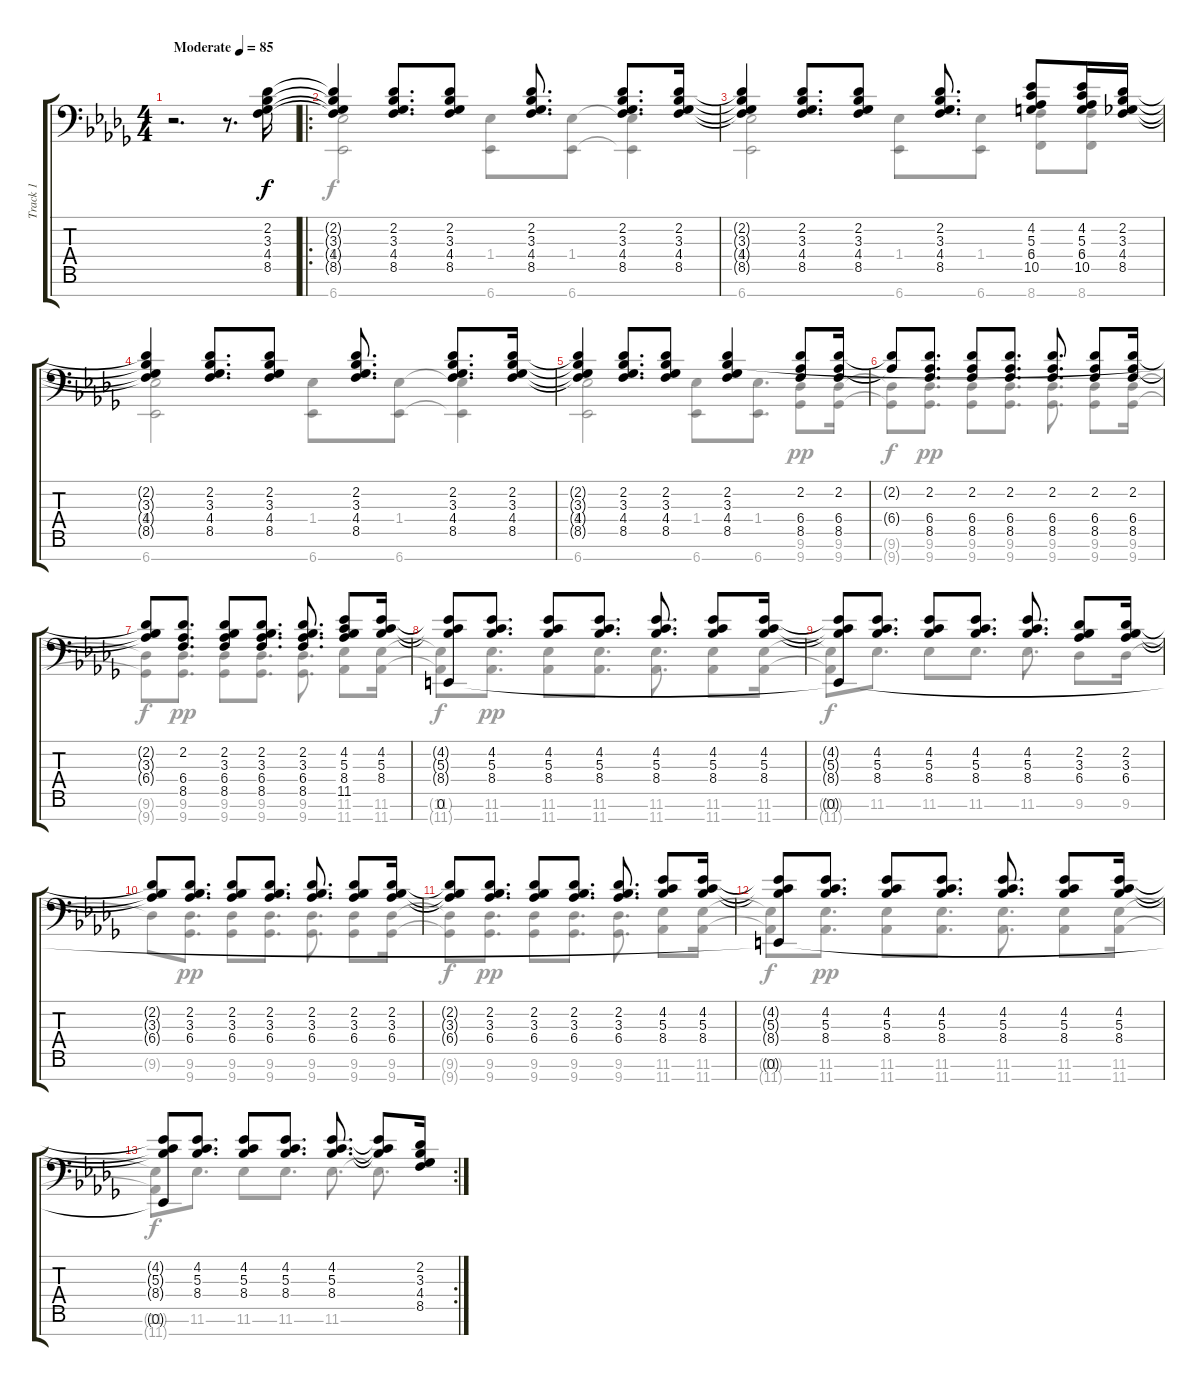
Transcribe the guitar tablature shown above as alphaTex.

\track ("Track 1" "Track 1") {instrument acousticgrandpiano}
\staff {score tabs}
\tuning (E4 B3 G3 D3 A2 E2 A1) {hide}
\voice
\ts (4 4)
\tempo (85 "Moderate")
\clef f4
\ks bbminor
r.2{d dy f instrument acousticgrandpiano} r.8{d} (2.2 3.3 4.4 8.5).16 |
\ro
(2.2{t} 3.3{t} 4.4{t} 8.5{t}).4 (2.2 3.3 4.4 8.5).8{d} (2.2 3.3 4.4 8.5).8 (2.2 3.3 4.4 8.5).8{d} (2.2 3.3 4.4 8.5).8{d} (2.2 3.3 4.4 8.5).16 |
(2.2{t} 3.3{t} 4.4{t} 8.5{t}).4 (2.2 3.3 4.4 8.5).8{d} (2.2 3.3 4.4 8.5).8 (2.2 3.3 4.4 8.5).8{d} (4.2 5.3 6.4 10.5).8 (4.2 5.3 6.4 10.5).16 (2.2 3.3 4.4 8.5).16 |
(2.2{t} 3.3{t} 4.4{t} 8.5{t}).4 (2.2 3.3 4.4 8.5).8{d} (2.2 3.3 4.4 8.5).8 (2.2 3.3 4.4 8.5).8{d} (2.2 3.3 4.4 8.5).8{d} (2.2 3.3 4.4 8.5).16 |
(2.2{t} 3.3{t} 4.4{t} 8.5{t}).4 (2.2 3.3 4.4 8.5).8{d} (2.2 3.3 4.4 8.5).8 (2.2 3.3 4.4 8.5).4 (2.2 6.4 8.5).8 (2.2 6.4 8.5).16 |
(2.2{t} 6.4{t}).8 (2.2 6.4 8.5).8{d} (2.2 6.4 8.5).8 (2.2 6.4 8.5).8{d} (2.2 6.4 8.5).8{d} (2.2 6.4 8.5).8 (2.2 6.4 8.5).16 |
(2.2{t} 3.3{t} 6.4{t}).8 (2.2 6.4 8.5).8{d} (2.2 3.3 6.4 8.5).8 (2.2 3.3 6.4 8.5).8{d} (2.2 3.3 6.4 8.5).8{d} (4.2 5.3 8.4 11.5).8 (4.2 5.3 8.4).16 |
(4.2{t} 5.3{t} 8.4{t} 0.6).8 (4.2 5.3 8.4).8{d} (4.2 5.3 8.4).8 (4.2 5.3 8.4).8{d} (4.2 5.3 8.4).8{d} (4.2 5.3 8.4).8 (4.2 5.3 8.4).16 |
(4.2{t} 5.3{t} 8.4{t} 0.6{t}).8 (4.2 5.3 8.4).8{d} (4.2 5.3 8.4).8 (4.2 5.3 8.4).8{d} (4.2 5.3 8.4).8{d} (2.2 3.3 6.4).8 (2.2 3.3 6.4).16 |
(2.2{t} 3.3{t} 6.4{t}).8 (2.2 3.3 6.4).8{d} (2.2 3.3 6.4).8 (2.2 3.3 6.4).8{d} (2.2 3.3 6.4).8{d} (2.2 3.3 6.4).8 (2.2 3.3 6.4).16 |
(2.2{t} 3.3{t} 6.4{t}).8 (2.2 3.3 6.4).8{d} (2.2 3.3 6.4).8 (2.2 3.3 6.4).8{d} (2.2 3.3 6.4).8{d} (4.2 5.3 8.4).8 (4.2 5.3 8.4).16 |
(4.2{t} 5.3{t} 8.4{t} 0.6{t}).8 (4.2 5.3 8.4).8{d} (4.2 5.3 8.4).8 (4.2 5.3 8.4).8{d} (4.2 5.3 8.4).8{d} (4.2 5.3 8.4).8 (4.2 5.3 8.4).16 |
\rc 2
(4.2{t} 5.3{t} 8.4{t} 0.6{t}).8 (4.2 5.3 8.4).8{d} (4.2 5.3 8.4).8 (4.2 5.3 8.4).8{d} (4.2 5.3 8.4).8{d} (4.2{t} 5.3{t} 8.4{t}).8 (2.2 3.3 4.4 8.5).16 |
\voice
\clef f4
\ottava regular
\simile none
\ks bbminor
|
(1.4 6.7).2 (1.4 6.7).8 (1.4 6.7).8 (1.4{t} 6.7{t}).4 |
(1.4 6.7).2 (1.4 6.7).8 (1.4 6.7).8 (3.4 8.7).8 (3.4 8.7).8 |
(1.4 6.7).2 (1.4 6.7).8 (1.4 6.7).8 (1.4{t} 6.7{t}).4 |
(1.4 6.7).2 (1.4 6.7).8 (1.4 6.7).8{d} (9.6 9.7).8{dy pp} (9.6 9.7).16 |
(9.6{t} 9.7{t}).8{dy f} (9.6 9.7).8{d dy pp} (9.6 9.7).8 (9.6 9.7).8{d} (9.6 9.7).8{d} (9.6 9.7).8 (9.6 9.7).16 |
(9.6{t} 9.7{t}).8{dy f} (9.6 9.7).8{d dy pp} (9.6 9.7).8 (9.6 9.7).8{d} (9.6 9.7).8{d} (11.6 11.7).8 (11.6 11.7).16 |
(11.6{t} 11.7{t}).8{dy f} (11.6 11.7).8{d dy pp} (11.6 11.7).8 (11.6 11.7).8{d} (11.6 11.7).8{d} (11.6 11.7).8 (11.6 11.7).16 |
(11.6{t} 11.7{t}).8{dy f} 11.6.8{d} 11.6.8 11.6.8{d} 11.6.8{d} 9.6.8 9.6.16 |
9.6{t}.8 (9.6 9.7).8{d dy pp} (9.6 9.7).8 (9.6 9.7).8{d} (9.6 9.7).8{d} (9.6 9.7).8 (9.6 9.7).16 |
(9.6{t} 9.7{t}).8{dy f} (9.6 9.7).8{d dy pp} (9.6 9.7).8 (9.6 9.7).8{d} (9.6 9.7).8{d} (11.6 11.7).8 (11.6 11.7).16 |
(11.6{t} 11.7{t}).8{dy f} (11.6 11.7).8{d dy pp} (11.6 11.7).8 (11.6 11.7).8{d} (11.6 11.7).8{d} (11.6 11.7).8 (11.6 11.7).16 |
(11.6{t} 11.7{t}).8{dy f} 11.6.8{d} 11.6.8 11.6.8{d} 11.6.8{d} 11.6{t}.8{d} |
